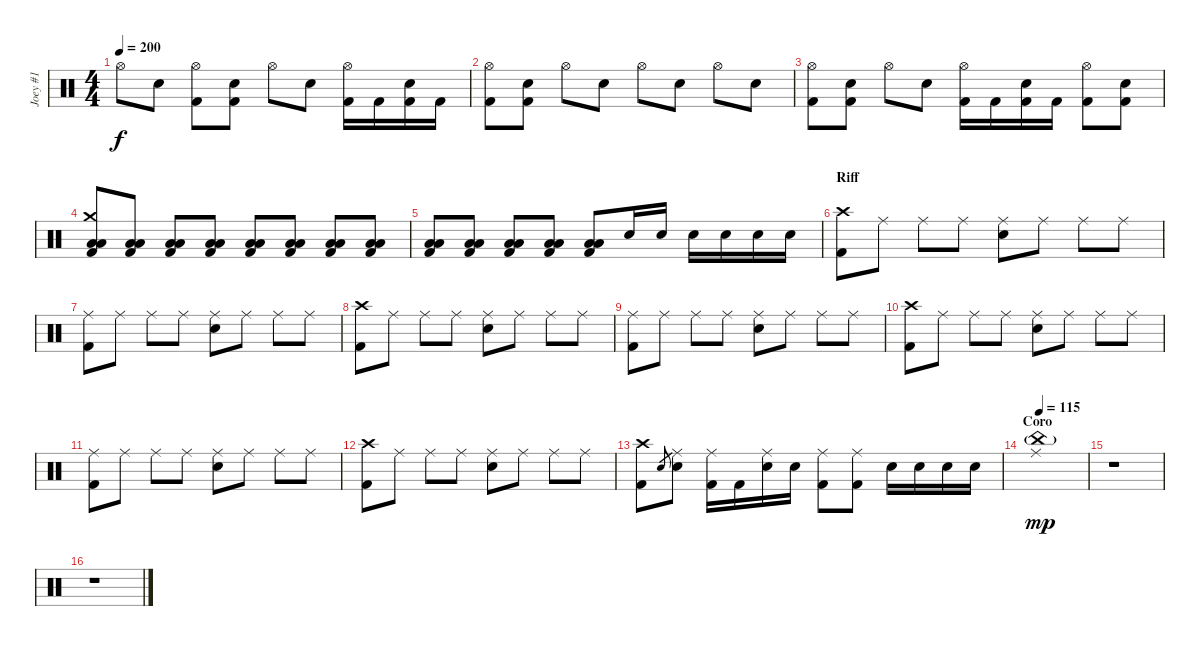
\track ("Joey #1" "Joey #1") {instrument percussion}
\staff {score}
\articulation defaults
\ts (4 4)
\tempo 200
\clef neutral
\ks c "Hi-Hat (open)".8{dy f} "Electric Snare (hit)".8
("Hi-Hat (open)" "Kick (hit) 2").8 ("Electric Snare (hit)" "Kick (hit) 2").8 "Hi-Hat (open)".8 "Electric Snare (hit)".8 ("Hi-Hat (open)" "Kick (hit) 2").16 "Kick (hit) 2".16 ("Electric Snare (hit)" "Kick (hit) 2").16 "Kick (hit) 2".16 |
("Hi-Hat (open)" "Kick (hit) 2").8 ("Electric Snare (hit)" "Kick (hit) 2").8 "Hi-Hat (open)".8 "Electric Snare (hit)".8 "Hi-Hat (open)".8 "Electric Snare (hit)".8 "Hi-Hat (open)".8 "Electric Snare (hit)".8 |
("Hi-Hat (open)" "Kick (hit) 2").8 ("Electric Snare (hit)" "Kick (hit) 2").8 "Hi-Hat (open)".8 "Electric Snare (hit)".8 ("Hi-Hat (open)" "Kick (hit) 2").16 "Kick (hit) 2".16 ("Electric Snare (hit)" "Kick (hit) 2").16 "Kick (hit) 2".16 ("Hi-Hat (open)" "Kick (hit) 2").8 ("Electric Snare (hit)" "Kick (hit) 2").8 |
("Crash medium (hit)" "Low Floor Tom (hit)" "Low Tom (hit)" "Kick (hit) 2").8 ("Low Floor Tom (hit)" "Low Tom (hit)" "Kick (hit) 2").8 ("Low Floor Tom (hit)" "Low Tom (hit)" "Kick (hit) 2").8 ("Low Floor Tom (hit)" "Low Tom (hit)" "Kick (hit) 2").8 ("Low Floor Tom (hit)" "Low Tom (hit)" "Kick (hit) 2").8 ("Low Floor Tom (hit)" "Low Tom (hit)" "Kick (hit) 2").8 ("Low Floor Tom (hit)" "Low Tom (hit)" "Kick (hit) 2").8 ("Low Floor Tom (hit)" "Low Tom (hit)" "Kick (hit) 2").8 |
("Low Floor Tom (hit)" "Low Tom (hit)" "Kick (hit) 2").8 ("Low Floor Tom (hit)" "Low Tom (hit)" "Kick (hit) 2").8 ("Low Floor Tom (hit)" "Low Tom (hit)" "Kick (hit) 2").8 ("Low Floor Tom (hit)" "Low Tom (hit)" "Kick (hit) 2").8 ("Low Floor Tom (hit)" "Low Tom (hit)" "Kick (hit) 2").8 "Electric Snare (hit)".16 "Electric Snare (hit)".16 "Electric Snare (hit)".16 "Electric Snare (hit)".16 "Electric Snare (hit)".16 "Electric Snare (hit)".16 |
\section ("" "Riff")
("Crash high (hit)" "Kick (hit) 2").8 "Ride (middle)".8 "Ride (middle)".8 "Ride (middle)".8 ("Ride (middle)" "Electric Snare (hit)").8 "Ride (middle)".8 "Ride (middle)".8 "Ride (middle)".8 |
("Ride (middle)" "Kick (hit) 2").8 "Ride (middle)".8 "Ride (middle)".8 "Ride (middle)".8 ("Ride (middle)" "Electric Snare (hit)").8 "Ride (middle)".8 "Ride (middle)".8 "Ride (middle)".8 |
("Crash high (hit)" "Kick (hit) 2").8 "Ride (middle)".8 "Ride (middle)".8 "Ride (middle)".8 ("Ride (middle)" "Electric Snare (hit)").8 "Ride (middle)".8 "Ride (middle)".8 "Ride (middle)".8 |
("Ride (middle)" "Kick (hit) 2").8 "Ride (middle)".8 "Ride (middle)".8 "Ride (middle)".8 ("Ride (middle)" "Electric Snare (hit)").8 "Ride (middle)".8 "Ride (middle)".8 "Ride (middle)".8 |
("Crash high (hit)" "Kick (hit) 2").8 "Ride (middle)".8 "Ride (middle)".8 "Ride (middle)".8 ("Ride (middle)" "Electric Snare (hit)").8 "Ride (middle)".8 "Ride (middle)".8 "Ride (middle)".8 |
("Ride (middle)" "Kick (hit) 2").8 "Ride (middle)".8 "Ride (middle)".8 "Ride (middle)".8 ("Ride (middle)" "Electric Snare (hit)").8 "Ride (middle)".8 "Ride (middle)".8 "Ride (middle)".8 |
("Crash high (hit)" "Kick (hit) 2").8 "Ride (middle)".8 "Ride (middle)".8 "Ride (middle)".8 ("Ride (middle)" "Electric Snare (hit)").8 "Ride (middle)".8 "Ride (middle)".8 "Ride (middle)".8 |
("Crash high (hit)" "Kick (hit) 2").8 "Electric Snare (hit)"{h}.8{gr} ("Ride (middle)" "Electric Snare (hit)").8 ("Ride (middle)" "Kick (hit) 2").16 "Kick (hit) 2".16 ("Ride (middle)" "Electric Snare (hit)").16 "Electric Snare (hit)".16 ("Ride (middle)" "Kick (hit) 2").8 ("Ride (middle)" "Kick (hit) 2").8 "Electric Snare (hit)".16 "Electric Snare (hit)".16 "Electric Snare (hit)".16 "Electric Snare (hit)".16 |
\section ("" "Coro")
\tempo 115
("Ride (middle)" "China (hit)"{g}).1{dy mp} |
r.1 |
r.1
